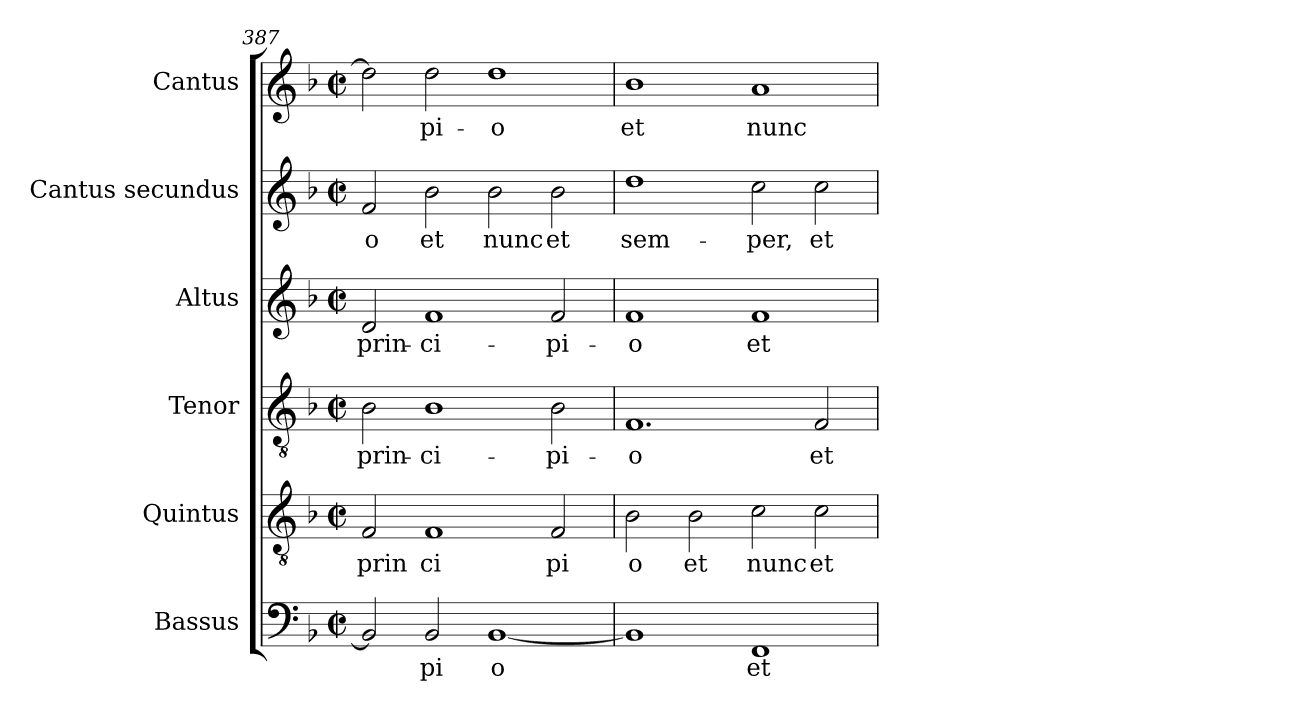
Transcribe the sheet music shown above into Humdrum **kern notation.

**kern	**text	**kern	**text	**kern	**text	**kern	**text	**kern	**text	**kern	**text
*part6	*part6	*part5	*part5	*part4	*part4	*part3	*part3	*part2	*part2	*part1	*part1
*staff6	*staff6	*staff5	*staff5	*staff4	*staff4	*staff3	*staff3	*staff2	*staff2	*staff1	*staff1
*I"Bassus	*	*I"Quintus	*	*I"Tenor	*	*I"Altus	*	*I"Cantus  secundus	*	*I"Cantus	*
*I'B	*	*I'Q	*	*I'T	*	*I'A	*	*	*	*I'C	*
*clefF4	*	*clefGv2	*	*clefGv2	*	*clefG2	*	*clefG2	*	*clefG2	*
*k[b-]	*	*k[b-]	*	*k[b-]	*	*k[b-]	*	*k[b-]	*	*k[b-]	*
*F:	*	*F:	*	*F:	*	*F:	*	*F:	*	*F:	*
*M2/2	*	*M2/2	*	*M2/2	*	*M2/2	*	*M2/2	*	*M2/2	*
*met(c|)	*	*met(c|)	*	*met(c|)	*	*met(c|)	*	*met(c|)	*	*met(c|)	*
=387	=387	=387	=387	=387	=387	=387	=387	=387	=387	=387	=387
!	!LO:LY:b:cj	!	!LO:LY:b:cj	!	!LO:LY:b:cj	!	!LO:LY:b:cj	!	!LO:LY:b:cj	!	!LO:LY:b:cj
2BB-/]	.	2F/	prin	2B-\	prin-	2d/	prin-	2f/	-o	2dd\]	--
!	!LO:LY:b:cj	!	!LO:LY:b:cj	!	!LO:LY:b:cj	!	!LO:LY:b:cj	!	!LO:LY:b:cj	!	!LO:LY:b:cj
2BB-/	pi	1F	ci	1B-	-ci-	1f	-ci-	2b-\	et	2dd\	-pi-
!	!LO:LY:b:cj	!	!	!	!	!	!	!	!LO:LY:b:cj	!	!LO:LY:b:cj
[<1BB-	o	.	.	.	.	.	.	2b-\	nunc	1dd	-o
!	!	!	!LO:LY:b:cj	!	!LO:LY:b:cj	!	!LO:LY:b:cj	!	!LO:LY:b:cj	!	!
.	.	2F/	pi	2B-\	-pi-	2f/	-pi-	2b-\	et	.	.
=388	=388	=388	=388	=388	=388	=388	=388	=388	=388	=388	=388
!	!LO:LY:b:cj	!	!LO:LY:b:cj	!	!LO:LY:b:cj	!	!LO:LY:b:cj	!	!LO:LY:b:cj	!	!LO:LY:b:cj
1BB-]	.	2B-\	o	1.F	-o	1f	-o	1dd	sem-	1b-	et
!	!	!	!LO:LY:b:cj	!	!	!	!	!	!	!	!
.	.	2B-\	et	.	.	.	.	.	.	.	.
!	!LO:LY:b:cj	!	!LO:LY:b:cj	!	!	!	!LO:LY:b:cj	!	!LO:LY:b:cj	!	!LO:LY:b:cj
1FF	et	2c\	nunc	.	.	1f	et	2cc\	-per,	1a	nunc
!	!	!	!LO:LY:b:cj	!	!LO:LY:b:cj	!	!	!	!LO:LY:b:cj	!	!
.	.	2c\	et	2F/	et	.	.	2cc\	et	.	.
=	=	=	=	=	=	=	=	=	=	=	=
*-	*-	*-	*-	*-	*-	*-	*-	*-	*-	*-	*-
